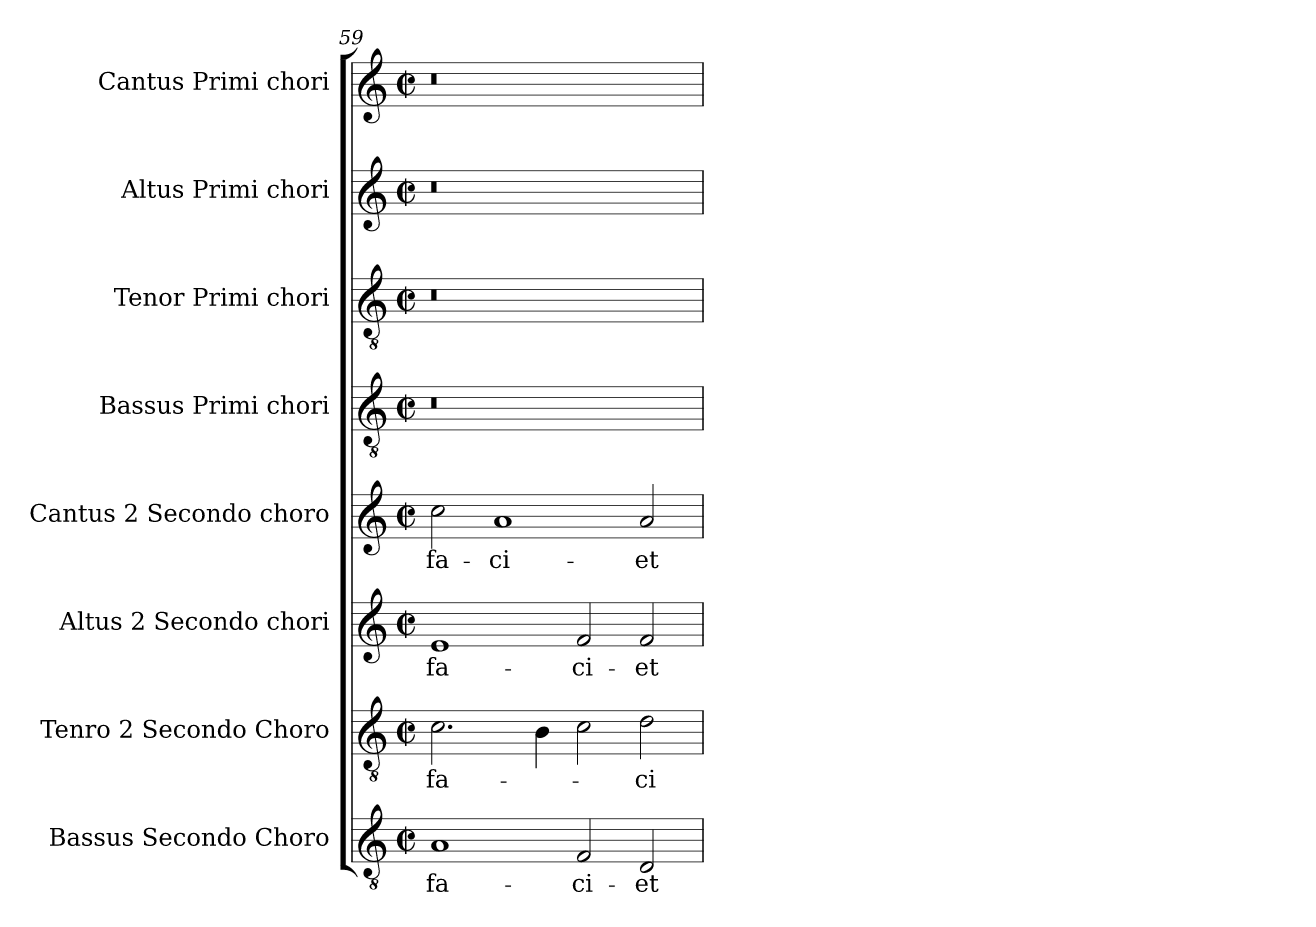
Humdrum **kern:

**kern	**text	**kern	**text	**kern	**text	**kern	**text	**kern	**kern	**kern	**kern
*part8	*part8	*part7	*part7	*part6	*part6	*part5	*part5	*part4	*part3	*part2	*part1
*staff8	*staff8	*staff7	*staff7	*staff6	*staff6	*staff5	*staff5	*staff4	*staff3	*staff2	*staff1
*I"Bassus  Secondo Choro	*	*I"Tenro 2  Secondo Choro	*	*I"Altus 2  Secondo chori	*	*I"Cantus 2  Secondo choro	*	*I"Bassus  Primi chori	*I"Tenor  Primi chori	*I"Altus  Primi chori	*I"Cantus  Primi chori
*I'Ch	*	*I'Ch	*	*I'Ch	*	*I'Ch	*	*I'Ch	*I'Ch	*I'Ch	*I'Ch
*clefGv2	*	*clefGv2	*	*clefG2	*	*clefG2	*	*clefGv2	*clefGv2	*clefG2	*clefG2
*M2/2	*	*M2/2	*	*M2/2	*	*M2/2	*	*M2/2	*M2/2	*M2/2	*M2/2
*met(c|)	*	*met(c|)	*	*met(c|)	*	*met(c|)	*	*met(c|)	*met(c|)	*met(c|)	*met(c|)
=59	=59	=59	=59	=59	=59	=59	=59	=59	=59	=59	=59
!	!LO:LY:b:cj	!	!LO:LY:b:cj	!	!LO:LY:b:cj	!	!LO:LY:b:cj	!	!	!	!
1A	-fa-	2.c\	-fa-	1e	-fa-	2cc\	-fa-	0r	0r	0r	0r
!	!	!	!	!	!	!	!LO:LY:b:cj	!	!	!	!
.	.	.	.	.	.	1a	-ci-	.	.	.	.
.	.	4B\	.	.	.	.	.	.	.	.	.
!	!LO:LY:b:cj	!	!	!	!LO:LY:b:cj	!	!	!	!	!	!
2F/	-ci-	2c\	.	2f/	-ci-	.	.	.	.	.	.
!	!LO:LY:b:cj	!	!LO:LY:b:cj	!	!LO:LY:b:cj	!	!LO:LY:b:cj	!	!	!	!
2D/	-et	2d\	-ci-	2f/	-et	2a/	-et	.	.	.	.
=	=	=	=	=	=	=	=	=	=	=	=
*-	*-	*-	*-	*-	*-	*-	*-	*-	*-	*-	*-
